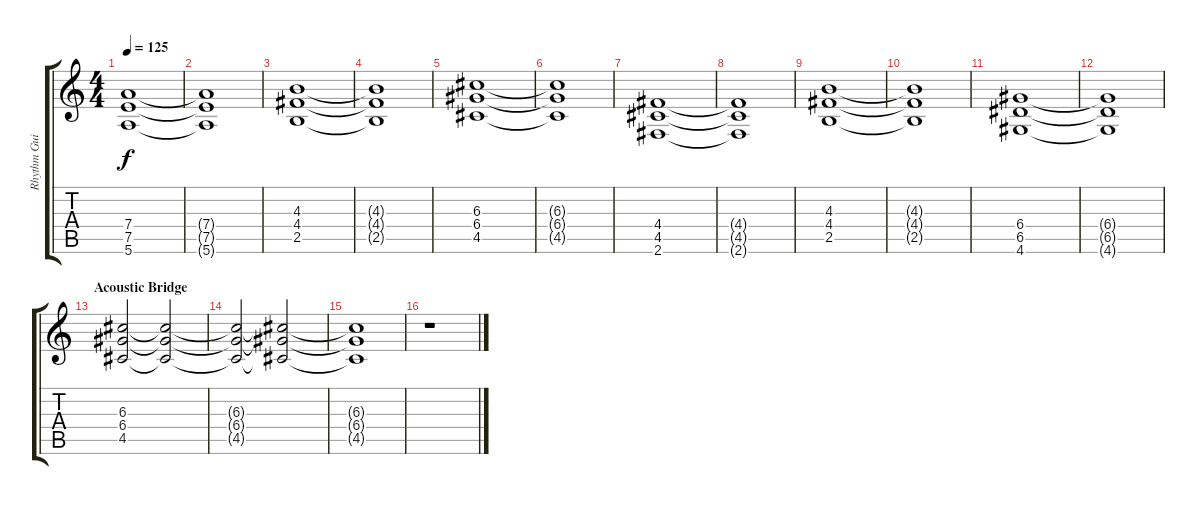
\track ("Rhythm Guitar Left" "Rhythm Gui") {instrument distortionguitar}
\staff {score tabs}
\tuning (E4 B3 G3 D3 A2 E2) {hide}
\ts (4 4)
\tempo 125
\clef g2
\ks c
(7.4 7.5 5.6).1{dy f} |
(7.4{t} 7.5{t} 5.6{t}).1 |
(4.3 4.4 2.5).1 |
(4.3{t} 4.4{t} 2.5{t}).1 |
(6.3 6.4 4.5).1 |
(6.3{t} 6.4{t} 4.5{t}).1 |
(4.4 4.5 2.6).1 |
(4.4{t} 4.5{t} 2.6{t}).1 |
(4.3 4.4 2.5).1 |
(4.3{t} 4.4{t} 2.5{t}).1 |
(6.4 6.5 4.6).1 |
(6.4{t} 6.5{t} 4.6{t}).1 |
\section ("" "Acoustic Bridge")
(6.3 6.4 4.5).2 (6.3{t} 6.4{t} 4.5{t}).2{volume 12} |
(6.3{t} 6.4{t} 4.5{t}).2{volume 8} (6.3{t} 6.4{t} 4.5{t}).2{volume 4} |
(6.3{t} 6.4{t} 4.5{t}).1{volume 0} |
r.1
